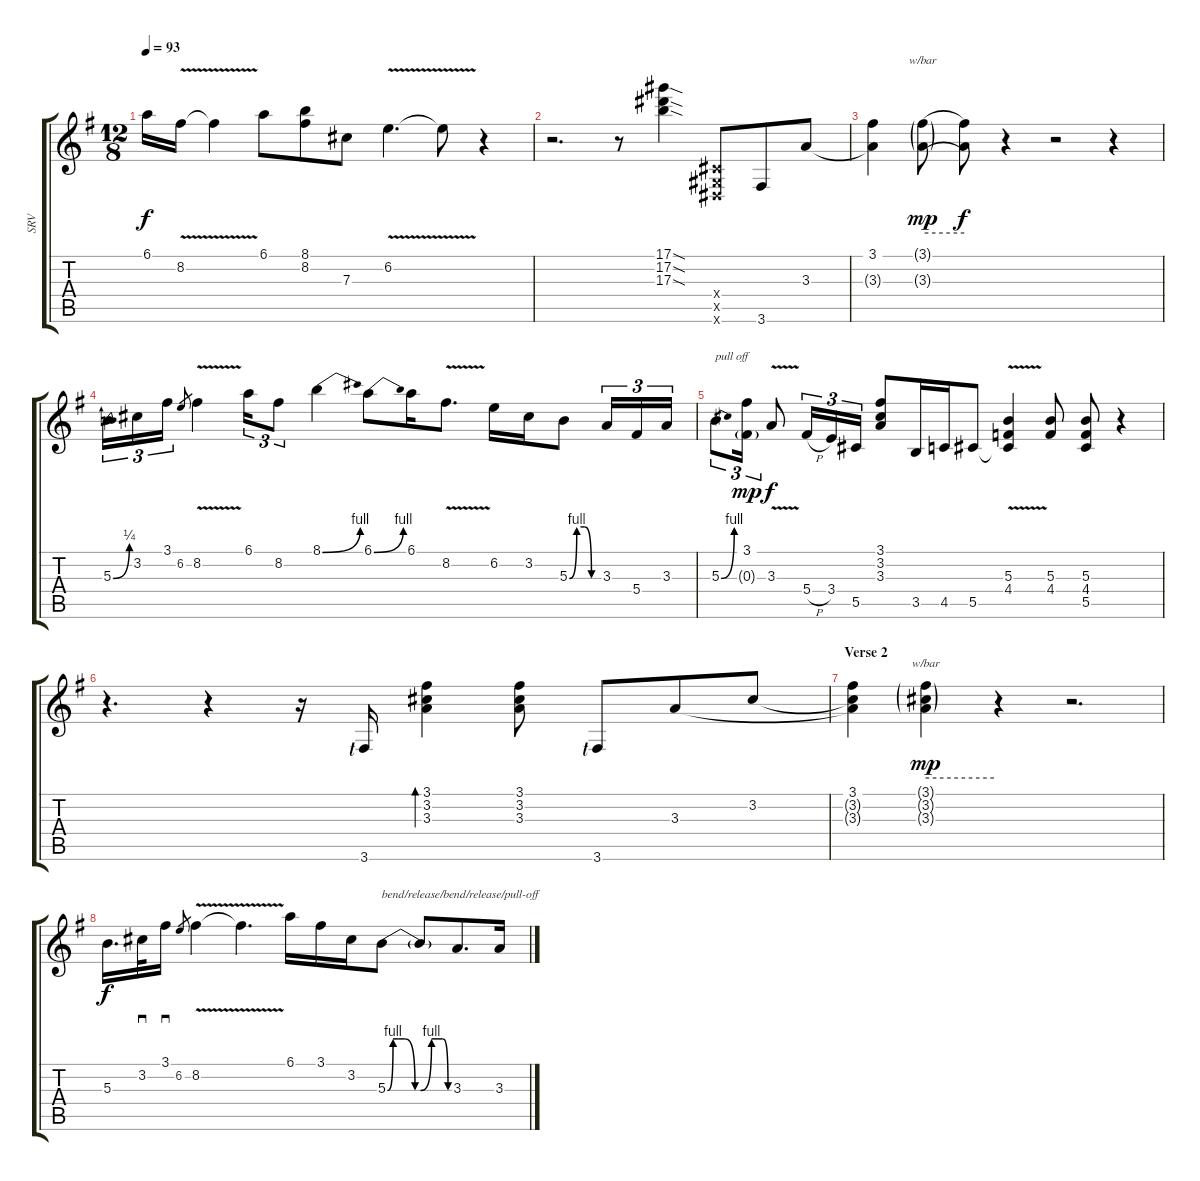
\track ("SRV" "SRV") {instrument electricguitarjazz}
\staff {score tabs}
\tuning (Eb4 Bb3 Gb3 Db3 Ab2 Eb2) {hide}
\ts (12 8)
\tempo 93
\clef g2
\ks g
6.1.16{dy f} 8.2{v}.16 8.2{t}.4 6.1.8 (8.1 8.2).8 7.3.8 6.2{v}.4{d} 6.2{t}.8 r.4 |
r.2{d} r.8 (17.1{sod} 17.2{sod} 17.3{sod}).4 (0.4{x} 0.5{x} 0.6{x}).8 3.6.8 3.3.8 |
(3.1 3.3{t}).4 (3.1{g} 3.3{g}).8{tbe (hold default 0 0 60 0) dy mp} (3.1{t} 3.3{t}).8{dy f} r.4 r.2 r.4 |
5.3{be (bend 0 0 60 1)}.16{tu (3 2)} 3.2.16{tu (3 2)} 3.1.16{tu (3 2)} 6.2.8{gr} 8.2{v}.4 6.1.16{tu (3 2)} 8.2.8{tu (3 2)} 8.1{be (bend 0 0 60 4)}.4 6.1{be (bend 0 0 60 4)}.8 6.1.16 8.2{v}.8{d} 6.2.16 3.2.16 5.3{be (custom 0 0 15 4 30 4 45 0 60 0)}.8 3.3.16{tu (3 2)} 5.4.16{tu (3 2)} 3.3.16{tu (3 2)} |
5.3{be (bend 0 0 60 4)}.8{tu (3 2) txt "pull off"} (3.1 0.3{g}).16{tu (3 2) dy mp} 3.3{v}.8{dy f} 5.4{h}.16{tu (3 2)} 3.4.16{tu (3 2)} 5.5.16{tu (3 2)} (3.1 3.2 3.3).8 3.5.16 4.5.16 5.5.8 (5.3{v} 4.4 5.5{t}).4 (5.3 4.4).8 (5.3 4.4 5.5).8 r.4 |
r.4{d} r.4 r.16 3.6{lf 1}.16 (3.1 3.2 3.3).4{bd 480} (3.1 3.2 3.3).8 3.6{lf 1}.8 3.3.8 3.2.8 |
\section ("" "Verse 2")
(3.1 3.2{t} 3.3{t}).4 (3.1{g} 3.2{g} 3.3{g}).4{tbe (hold default 0 0 60 0) dy mp} r.4 r.2{d} |
5.3.16{d dy f} 3.2.32{sd} 3.1.16{sd} 6.2.8{gr} 8.2{v}.4 8.2{t}.4{d} 6.1.16 3.1.16 3.2.16 5.3{be (custom 0 0 5 4 10 4 15 4 25 0 30 0 40 4 45 4 50 4 55 0 60 0)}.8{txt "bend/release/bend/release/pull-off"} 5.3{t}.8 3.3.8{d} 3.3{sl}.16
